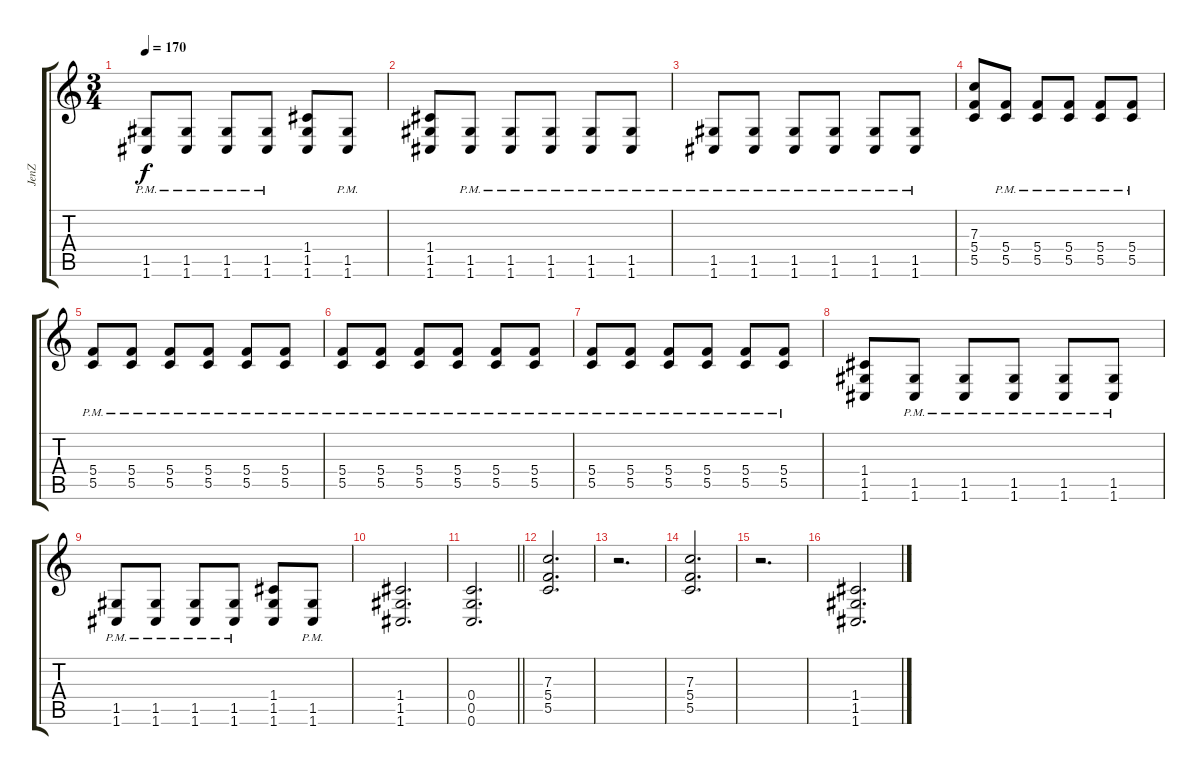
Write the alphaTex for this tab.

\track ("JenZ" "JenZ") {instrument distortionguitar}
\staff {score tabs}
\tuning (D4 A3 F3 C3 G2 C2) {hide}
\ts (3 4)
\tempo 170
\clef g2
\ks c
(1.5{pm} 1.6{pm}).8{dy f} (1.5{pm} 1.6{pm}).8 (1.5{pm} 1.6{pm}).8 (1.5{pm} 1.6{pm}).8 (1.4 1.5 1.6).8 (1.5{pm} 1.6{pm}).8 |
(1.4 1.5 1.6).8 (1.5{pm} 1.6{pm}).8 (1.5{pm} 1.6{pm}).8 (1.5{pm} 1.6{pm}).8 (1.5{pm} 1.6{pm}).8 (1.5{pm} 1.6{pm}).8 |
(1.5{pm} 1.6{pm}).8 (1.5{pm} 1.6{pm}).8 (1.5{pm} 1.6{pm}).8 (1.5{pm} 1.6{pm}).8 (1.5{pm} 1.6{pm}).8 (1.5{pm} 1.6{pm}).8 |
(7.3 5.4 5.5).8 (5.4{pm} 5.5{pm}).8 (5.4{pm} 5.5{pm}).8 (5.4{pm} 5.5{pm}).8 (5.4{pm} 5.5{pm}).8 (5.4{pm} 5.5{pm}).8 |
(5.4{pm} 5.5{pm}).8 (5.4{pm} 5.5{pm}).8 (5.4{pm} 5.5{pm}).8 (5.4{pm} 5.5{pm}).8 (5.4{pm} 5.5{pm}).8 (5.4{pm} 5.5{pm}).8 |
(5.4{pm} 5.5{pm}).8 (5.4{pm} 5.5{pm}).8 (5.4{pm} 5.5{pm}).8 (5.4{pm} 5.5{pm}).8 (5.4{pm} 5.5{pm}).8 (5.4{pm} 5.5{pm}).8 |
(5.4{pm} 5.5{pm}).8 (5.4{pm} 5.5{pm}).8 (5.4{pm} 5.5{pm}).8 (5.4{pm} 5.5{pm}).8 (5.4{pm} 5.5{pm}).8 (5.4{pm} 5.5{pm}).8 |
(1.4 1.5 1.6).8 (1.5{pm} 1.6{pm}).8 (1.5{pm} 1.6{pm}).8 (1.5{pm} 1.6{pm}).8 (1.5{pm} 1.6{pm}).8 (1.5{pm} 1.6{pm}).8 |
(1.5{pm} 1.6{pm}).8 (1.5{pm} 1.6{pm}).8 (1.5{pm} 1.6{pm}).8 (1.5{pm} 1.6{pm}).8 (1.4 1.5 1.6).8 (1.5{pm} 1.6{pm}).8 |
(1.4 1.5 1.6).2{d} |
\barLineRight lightlight
(0.4 0.5 0.6).2{d} |
(7.3 5.4 5.5).2{d} |
r.2{d} |
(7.3 5.4 5.5).2{d} |
r.2{d} |
(1.4 1.5 1.6).2{d}
